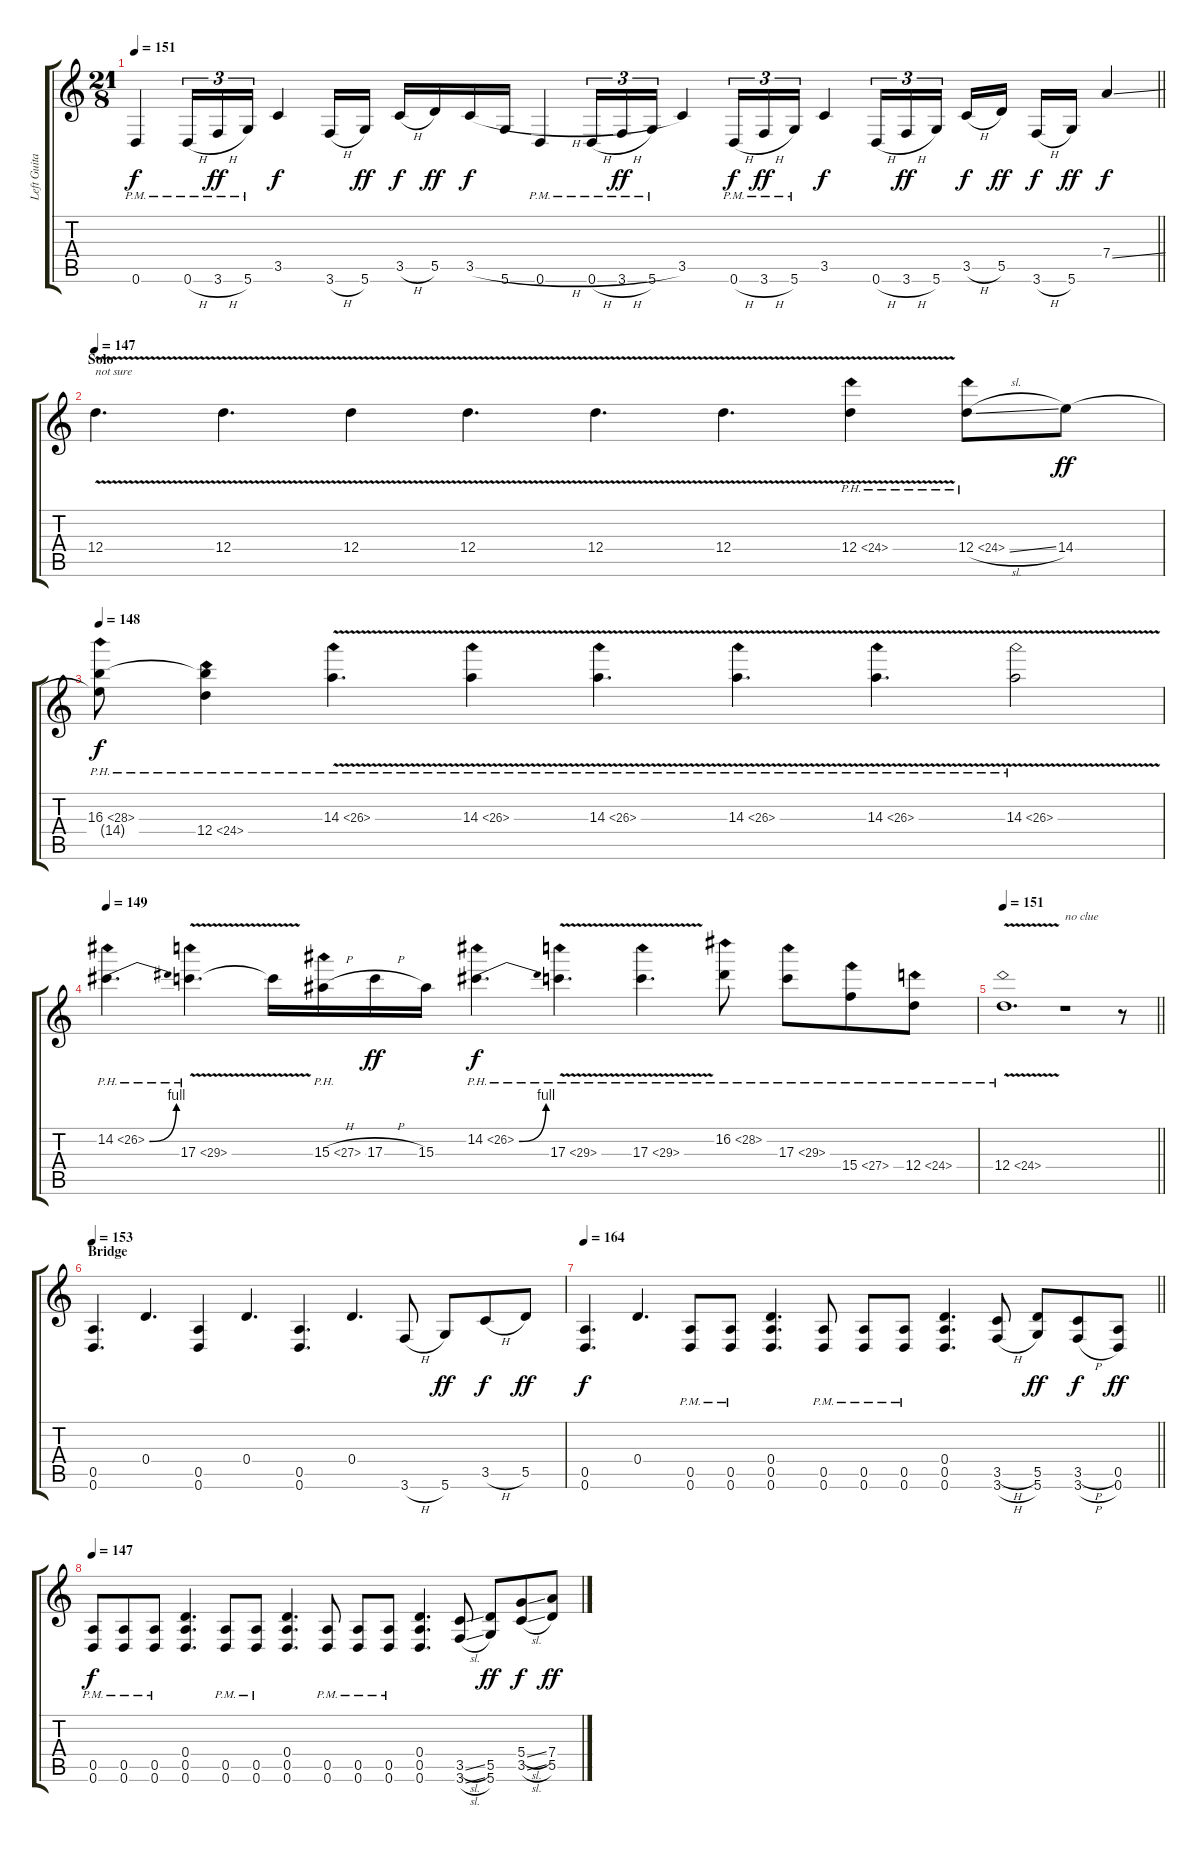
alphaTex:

\track ("Left Guitar" "Left Guita") {instrument distortionguitar}
\staff {score tabs}
\tuning (E4 B3 G3 D3 A2 D2) {hide}
\ts (21 8)
\tempo 151
\clef g2
\barLineRight lightlight
\ks c
0.6{pm}.4{dy f} 0.6{h pm}.16{tu (3 2)} 3.6{h pm}.16{tu (3 2) dy ff} 5.6{pm}.16{tu (3 2)} 3.5.4{dy f} 3.6{h}.16 5.6.16{dy ff} 3.5{h}.16{dy f} 5.5.16{dy ff} 3.5{h}.16{dy f} 5.6.16 0.6{pm}.4 0.6{h pm}.16{tu (3 2)} 3.6{h pm}.16{tu (3 2) dy ff} 5.6{pm}.16{tu (3 2)} 3.5.4 0.6{h pm}.16{tu (3 2) dy f} 3.6{h pm}.16{tu (3 2) dy ff} 5.6{pm}.16{tu (3 2)} 3.5.4{dy f} 0.6{h}.16{tu (3 2)} 3.6{h}.16{tu (3 2) dy ff} 5.6.16{tu (3 2) beam splitsecondary} 3.5{h}.16{dy f} 5.5.16{dy ff} 3.6{h}.16{dy f} 5.6.16{dy ff} 7.4{ss}.4{dy f} |
\section ("" "Solo")
\tempo 147
12.4{v}.4{d txt "not sure"} 12.4{v}.4{d} 12.4{v}.4 12.4{v}.4{d} 12.4{v}.4{d} 12.4{v}.4{d} 12.4{ph 12 v}.4 12.4{ph 12 sl}.8 14.4.8{dy ff} |
\tempo 148
(16.3{ph 12} 14.4{t}).8{dy f} (16.3{t} 12.4{ph 12}).4 14.3{ph 12 v}.4{d} 14.3{ph 12 v}.4 14.3{ph 12 v}.4{d} 14.3{ph 12 v}.4{d} 14.3{ph 12 v}.4{d} 14.3{ph 12 v}.2 |
\tempo 149
14.2{be (bend 0 0 60 4) ph 12}.4{d} 17.3{ph 12 v}.4{d} 17.3{t}.16 15.3{ph 12 h}.16 17.3{h}.16{dy ff} 15.3.16 14.2{be (bend 0 0 60 4) ph 12}.4{d dy f} 17.3{ph 12 v}.4{d} 17.3{ph 12 v}.4{d} 16.2{ph 12}.8 17.3{ph 12}.8 15.4{ph 12}.8 12.4{ph 12}.8 |
\tempo 151
\barLineRight lightlight
12.4{ph 12 v}.1{d} r.1{txt "no clue"} r.8 |
\section ("" "Bridge")
\tempo 153
(0.5 0.6).4{d} 0.4.4{d} (0.5 0.6).4 0.4.4{d} (0.5 0.6).4{d} 0.4.4{d} 3.6{h}.8 5.6.8{dy ff} 3.5{h}.8{dy f} 5.5.8{dy ff} |
\tempo 164
\barLineRight lightlight
(0.5 0.6).4{d dy f} 0.4.4{d} (0.5{pm} 0.6{pm}).8 (0.5{pm} 0.6{pm}).8 (0.4 0.5 0.6).4{d} (0.5{pm} 0.6{pm}).8 (0.5{pm} 0.6{pm}).8 (0.5{pm} 0.6{pm}).8 (0.4 0.5 0.6).4{d} (3.5{h} 3.6{h}).8 (5.5 5.6).8{dy ff} (3.5{h} 3.6{h}).8{dy f} (0.5 0.6).8{dy ff} |
\section ("" "")
\tempo 147
(0.5{pm} 0.6{pm}).8{dy f} (0.5{pm} 0.6{pm}).8 (0.5{pm} 0.6{pm}).8 (0.4 0.5 0.6).4{d} (0.5{pm} 0.6{pm}).8 (0.5{pm} 0.6{pm}).8 (0.4 0.5 0.6).4{d} (0.5{pm} 0.6{pm}).8 (0.5{pm} 0.6{pm}).8 (0.5{pm} 0.6{pm}).8 (0.4 0.5 0.6).4{d} (3.5{sl} 3.6{sl}).8 (5.5 5.6).8{dy ff} (5.4{sl} 3.5{sl}).8{dy f} (7.4 5.5).8{dy ff}
